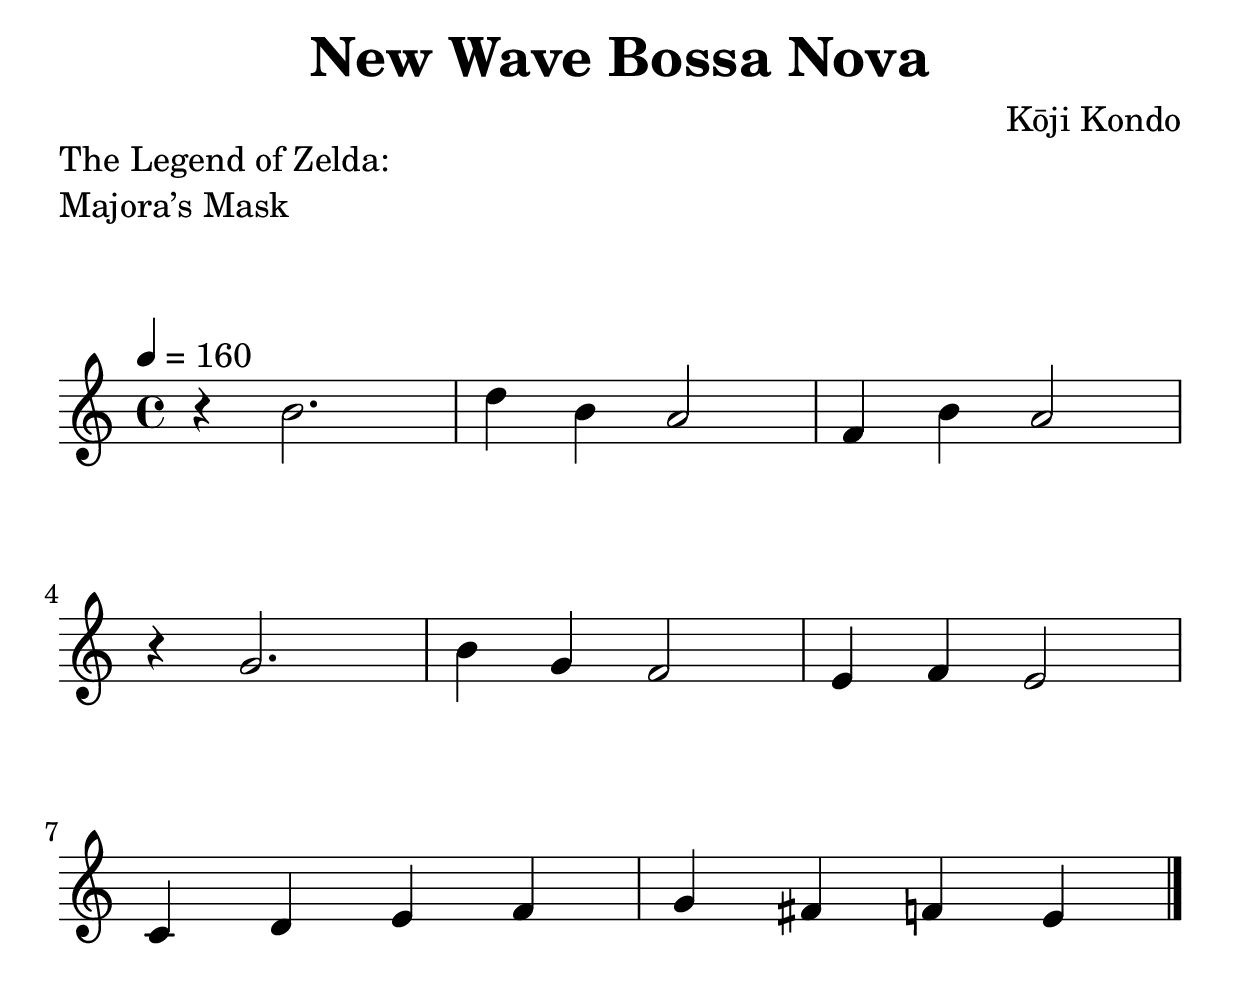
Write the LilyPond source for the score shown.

\version "2.20.0"

\include "header.ily"

\version "2.20.0"

title = "New Wave Bossa Nova"

song = \relative c'' {
  \tempo 4 = 160
  \time 4/4

  r4 b'2. | % 1
  d4 b a2 | % 2
  f4 b a2 | % 3
  \break
  r4 g2. | % 4
  b4 g f2 | % 5
  e4 f e2 | % 6
  \break
  c4 d e f | % 7
  g fis f e \bar "|." % 8
}


\header {
  title = \title
  piece = \markup \left-column { "The Legend of Zelda:" "Majora’s Mask" }
}

\include "articulate.ly"

staff = \new Staff \with { midiInstrument = "ocarina" } {
  \clef "treble^8"
  \song
}

\score {
  \staff

  \layout {
    \context {
      \Score
      \omit ClefModifier
    }
  }
}

\score {
  \unfoldRepeats \articulate \staff

  \midi {}
}

